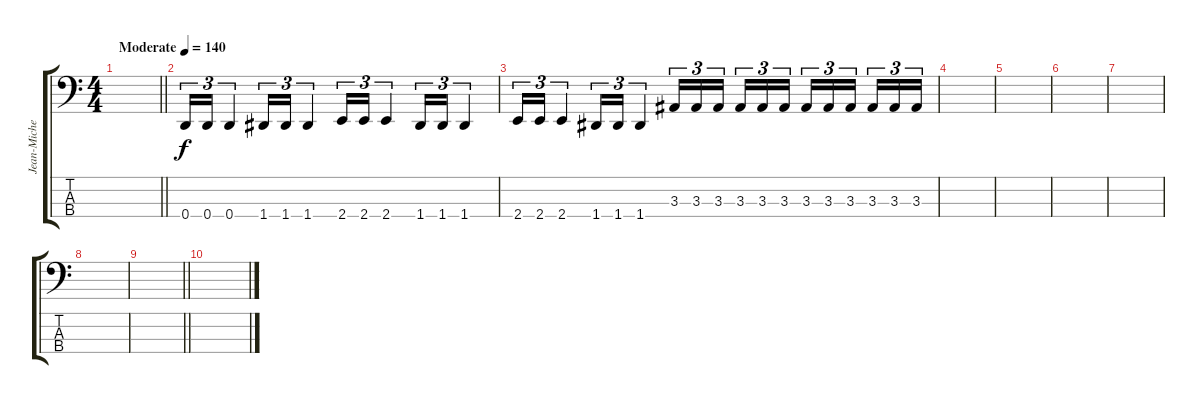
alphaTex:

\track ("Jean-Michel Labadie" "Jean-Miche") {mute instrument electricbasspick}
\staff {score tabs}
\tuning (F2 C2 G1 D1) {hide}
\ts (4 4)
\tempo (140 "Moderate")
\clef f4
\barLineRight lightlight
\ks c
|
\section ("" "")
0.4.16{tu (3 2)} 0.4.16{tu (3 2)} 0.4.4{tu (3 2)} 1.4.16{tu (3 2)} 1.4.16{tu (3 2)} 1.4.4{tu (3 2)} 2.4.16{tu (3 2)} 2.4.16{tu (3 2)} 2.4.4{tu (3 2)} 1.4.16{tu (3 2)} 1.4.16{tu (3 2)} 1.4.4{tu (3 2)} |
2.4.16{tu (3 2)} 2.4.16{tu (3 2)} 2.4.4{tu (3 2)} 1.4.16{tu (3 2)} 1.4.16{tu (3 2)} 1.4.4{tu (3 2)} 3.3.16{tu (3 2)} 3.3.16{tu (3 2)} 3.3.16{tu (3 2) beam splitsecondary} 3.3.16{tu (3 2)} 3.3.16{tu (3 2)} 3.3.16{tu (3 2)} 3.3.16{tu (3 2)} 3.3.16{tu (3 2)} 3.3.16{tu (3 2) beam splitsecondary} 3.3.16{tu (3 2)} 3.3.16{tu (3 2)} 3.3.16{tu (3 2)} |
|
|
|
|
|
\barLineRight lightlight
|
\section ("" "")
